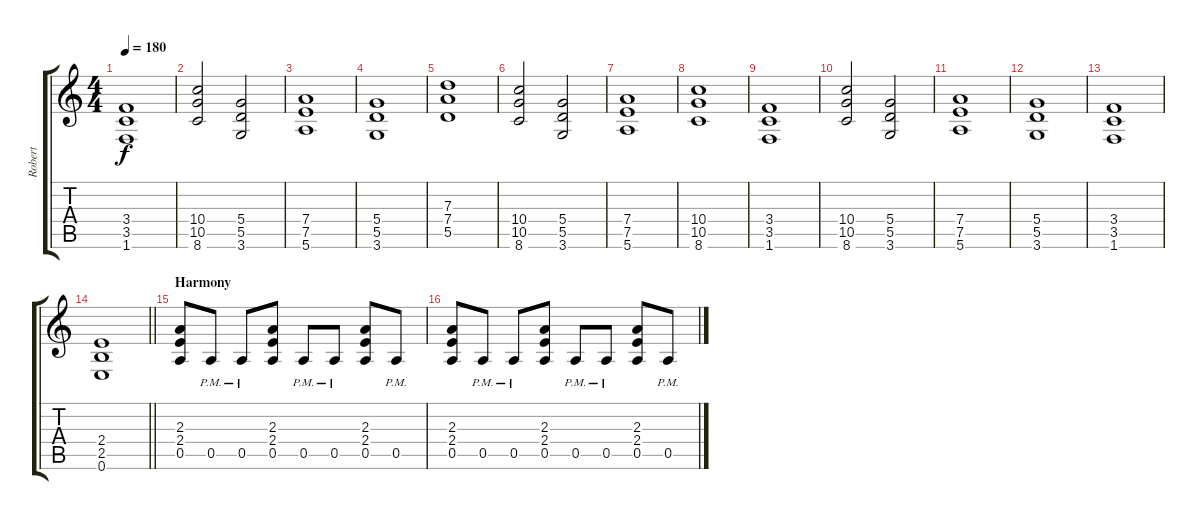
\track ("Robert" "Robert") {instrument overdrivenguitar}
\staff {score tabs}
\tuning (E4 B3 G3 D3 A2 E2) {hide}
\ts (4 4)
\tempo 180
\clef g2
\ks c
(3.4 3.5 1.6).1{dy f} |
(10.4 10.5 8.6).2 (5.4 5.5 3.6).2 |
(7.4 7.5 5.6).1 |
(5.4 5.5 3.6).1 |
(7.3 7.4 5.5).1 |
(10.4 10.5 8.6).2 (5.4 5.5 3.6).2 |
(7.4 7.5 5.6).1 |
(10.4 10.5 8.6).1 |
(3.4 3.5 1.6).1 |
(10.4 10.5 8.6).2 (5.4 5.5 3.6).2 |
(7.4 7.5 5.6).1 |
(5.4 5.5 3.6).1 |
(3.4 3.5 1.6).1 |
\barLineRight lightlight
(2.4 2.5 0.6).1 |
\section ("" "Harmony")
(2.3 2.4 0.5).8{volume 10} 0.5{pm}.8 0.5{pm}.8 (2.3 2.4 0.5).8 0.5{pm}.8 0.5{pm}.8 (2.3 2.4 0.5).8 0.5{pm}.8 |
(2.3 2.4 0.5).8 0.5{pm}.8 0.5{pm}.8 (2.3 2.4 0.5).8 0.5{pm}.8 0.5{pm}.8 (2.3 2.4 0.5).8 0.5{pm}.8
